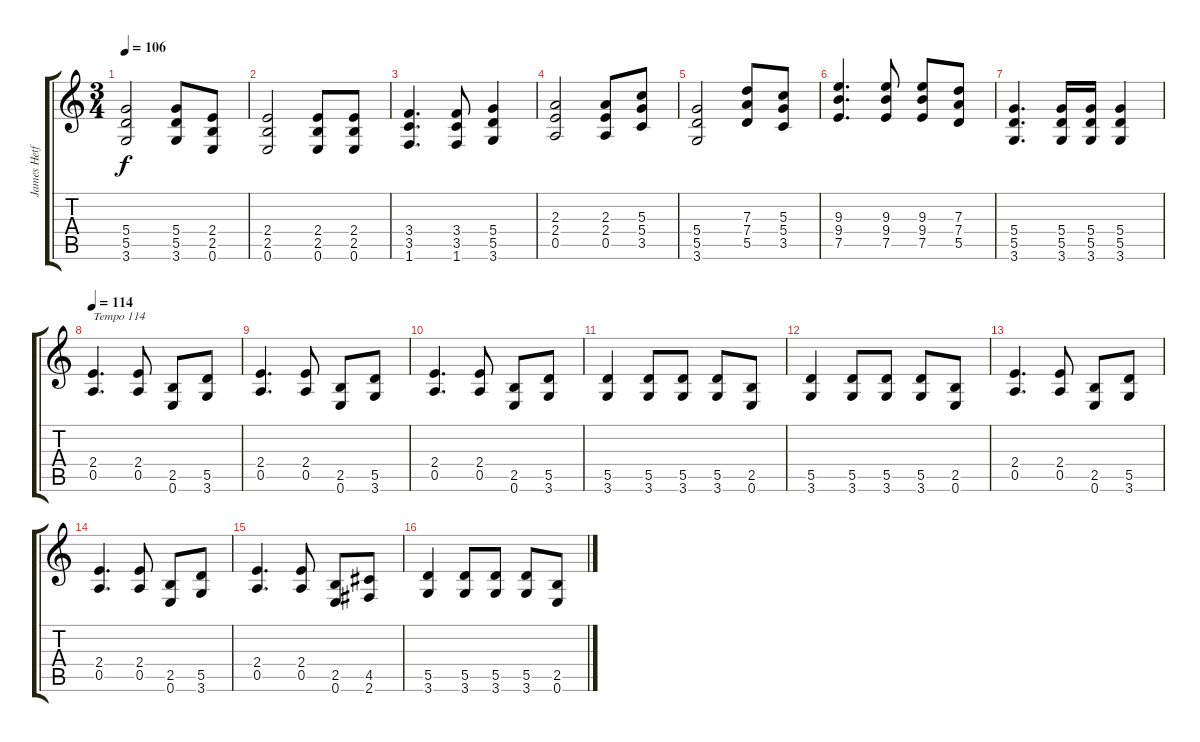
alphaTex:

\track ("James Hetfield" "James Hetf") {instrument distortionguitar}
\staff {score tabs}
\tuning (E4 B3 G3 D3 A2 E2) {hide}
\ts (3 4)
\tempo 106
\clef g2
\ks c
(5.4 5.5 3.6).2{dy f} (5.4 5.5 3.6).8 (2.4 2.5 0.6).8 |
(2.4 2.5 0.6).2 (2.4 2.5 0.6).8 (2.4 2.5 0.6).8 |
(3.4 3.5 1.6).4{d} (3.4 3.5 1.6).8 (5.4 5.5 3.6).4 |
(2.3 2.4 0.5).2 (2.3 2.4 0.5).8 (5.3 5.4 3.5).8 |
(5.4 5.5 3.6).2 (7.3 7.4 5.5).8 (5.3 5.4 3.5).8 |
(9.3 9.4 7.5).4{d} (9.3 9.4 7.5).8 (9.3 9.4 7.5).8 (7.3 7.4 5.5).8 |
(5.4 5.5 3.6).4{d} (5.4 5.5 3.6).16 (5.4 5.5 3.6).16 (5.4 5.5 3.6).4 |
\tempo 114
(2.4 0.5).4{d txt "Tempo 114"} (2.4 0.5).8 (2.5 0.6).8 (5.5 3.6).8 |
(2.4 0.5).4{d} (2.4 0.5).8 (2.5 0.6).8 (5.5 3.6).8 |
(2.4 0.5).4{d} (2.4 0.5).8 (2.5 0.6).8 (5.5 3.6).8 |
(5.5 3.6).4 (5.5 3.6).8 (5.5 3.6).8 (5.5 3.6).8 (2.5 0.6).8 |
(5.5 3.6).4 (5.5 3.6).8 (5.5 3.6).8 (5.5 3.6).8 (2.5 0.6).8 |
(2.4 0.5).4{d} (2.4 0.5).8 (2.5 0.6).8 (5.5 3.6).8 |
(2.4 0.5).4{d} (2.4 0.5).8 (2.5 0.6).8 (5.5 3.6).8 |
(2.4 0.5).4{d} (2.4 0.5).8 (2.5 0.6).8 (4.5 2.6).8 |
(5.5 3.6).4 (5.5 3.6).8 (5.5 3.6).8 (5.5 3.6).8 (2.5 0.6).8
